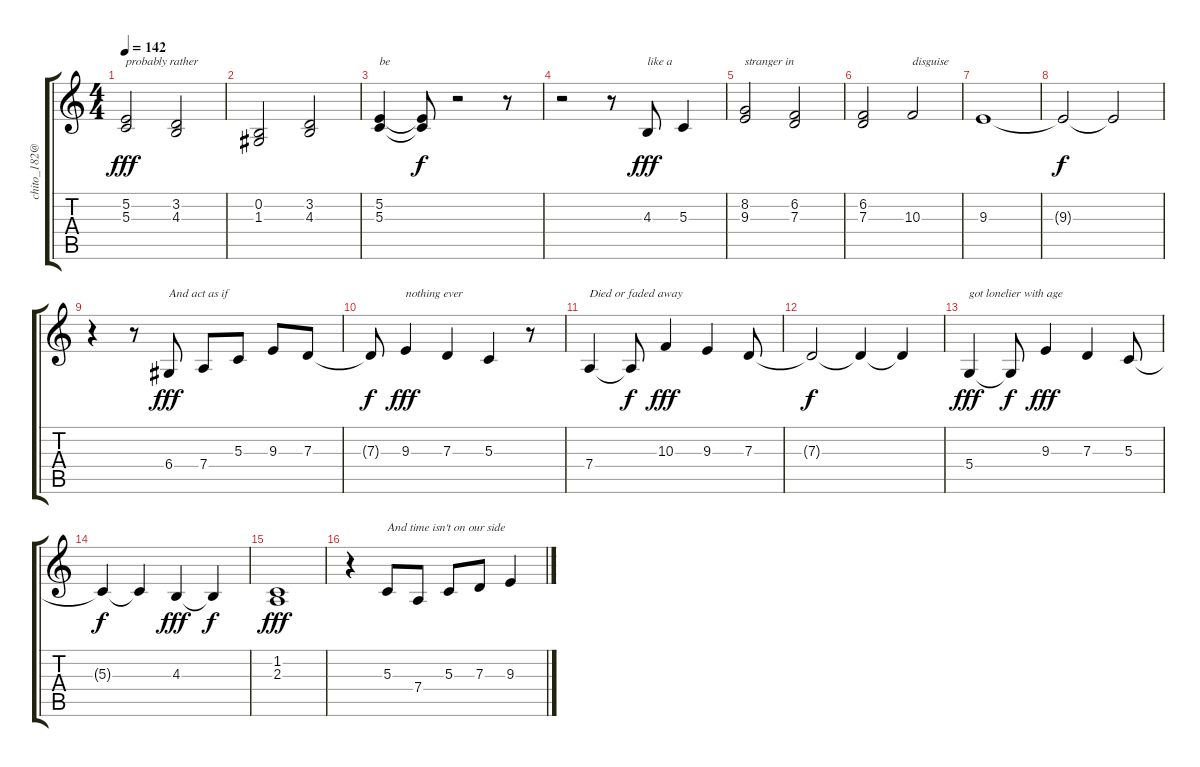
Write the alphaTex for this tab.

\track ("" "chito_182@") {instrument violin}
\staff {score tabs}
\tuning (E4 B3 G3 D3 A2 E2) {hide}
\ts (4 4)
\tempo 142
\clef g2
\ks c
(5.2 5.3).2{txt "probably rather" dy fff} (3.2 4.3).2 |
(0.2 1.3).2 (3.2 4.3).2 |
(5.2 5.3).4{txt "be"} (5.2{t} 5.3{t}).8{dy f} r.2 r.8 |
r.2 r.8 4.3.8{txt "like a" dy fff} 5.3.4 |
(8.2 9.3).2{txt "stranger in"} (6.2 7.3).2 |
(6.2 7.3).2 10.3.2{txt "disguise"} |
9.3.1 |
9.3{t}.2{dy f} 9.3{t}.2{volume 0} |
r.4 r.8 6.4.8{txt "And act as if" dy fff volume 16} 7.4.8 5.3.8 9.3.8 7.3.8 |
7.3{t}.8{dy f} 9.3.4{txt "nothing ever" dy fff} 7.3.4 5.3.4 r.8 |
7.4.4{txt "Died or faded away"} 7.4{t}.8{dy f} 10.3.4{dy fff} 9.3.4 7.3.8 |
7.3{t}.2{dy f volume 0} 7.3{t}.4 7.3{t}.4 |
5.4.4{txt "got lonelier with age" dy fff volume 16} 5.4{t}.8{dy f} 9.3.4{dy fff} 7.3.4 5.3.8 |
5.3{t}.4{dy f} 5.3{t}.4 4.3.4{dy fff} 4.3{t}.4{dy f} |
(1.2 2.3).1{dy fff} |
r.4 5.3.8{txt "And time isn't on our side"} 7.4.8 5.3.8 7.3.8 9.3.4
